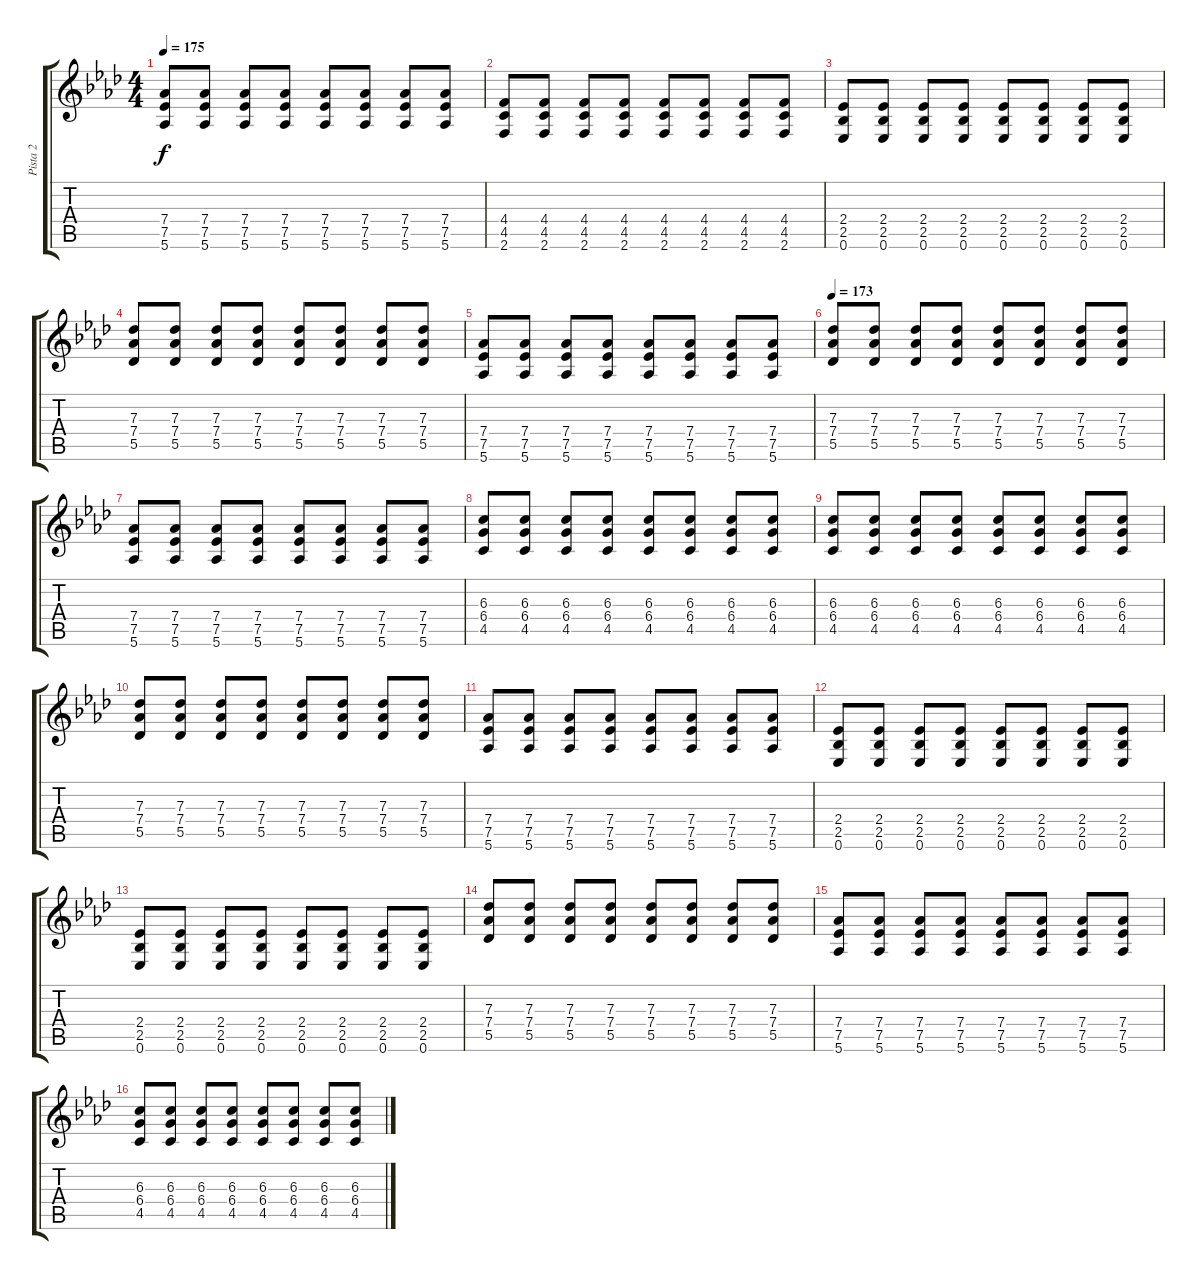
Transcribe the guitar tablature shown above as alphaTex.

\track ("Pista 2" "Pista 2") {instrument distortionguitar}
\staff {score tabs}
\tuning (Eb4 Bb3 Gb3 Db3 Ab2 Eb2) {hide}
\ts (4 4)
\tempo 175
\clef g2
\ks fminor
(7.4 7.5 5.6).8{dy f} (7.4 7.5 5.6).8 (7.4 7.5 5.6).8 (7.4 7.5 5.6).8 (7.4 7.5 5.6).8 (7.4 7.5 5.6).8 (7.4 7.5 5.6).8 (7.4 7.5 5.6).8 |
(4.4 4.5 2.6).8 (4.4 4.5 2.6).8 (4.4 4.5 2.6).8 (4.4 4.5 2.6).8 (4.4 4.5 2.6).8 (4.4 4.5 2.6).8 (4.4 4.5 2.6).8 (4.4 4.5 2.6).8 |
(2.4 2.5 0.6).8 (2.4 2.5 0.6).8 (2.4 2.5 0.6).8 (2.4 2.5 0.6).8 (2.4 2.5 0.6).8 (2.4 2.5 0.6).8 (2.4 2.5 0.6).8 (2.4 2.5 0.6).8 |
(7.3 7.4 5.5).8 (7.3 7.4 5.5).8 (7.3 7.4 5.5).8 (7.3 7.4 5.5).8 (7.3 7.4 5.5).8 (7.3 7.4 5.5).8 (7.3 7.4 5.5).8 (7.3 7.4 5.5).8 |
(7.4 7.5 5.6).8 (7.4 7.5 5.6).8 (7.4 7.5 5.6).8 (7.4 7.5 5.6).8 (7.4 7.5 5.6).8 (7.4 7.5 5.6).8 (7.4 7.5 5.6).8 (7.4 7.5 5.6).8 |
\tempo 173
(7.3 7.4 5.5).8 (7.3 7.4 5.5).8 (7.3 7.4 5.5).8 (7.3 7.4 5.5).8 (7.3 7.4 5.5).8 (7.3 7.4 5.5).8 (7.3 7.4 5.5).8 (7.3 7.4 5.5).8 |
(7.4 7.5 5.6).8 (7.4 7.5 5.6).8 (7.4 7.5 5.6).8 (7.4 7.5 5.6).8 (7.4 7.5 5.6).8 (7.4 7.5 5.6).8 (7.4 7.5 5.6).8 (7.4 7.5 5.6).8 |
(6.3 6.4 4.5).8 (6.3 6.4 4.5).8 (6.3 6.4 4.5).8 (6.3 6.4 4.5).8 (6.3 6.4 4.5).8 (6.3 6.4 4.5).8 (6.3 6.4 4.5).8 (6.3 6.4 4.5).8 |
(6.3 6.4 4.5).8 (6.3 6.4 4.5).8 (6.3 6.4 4.5).8 (6.3 6.4 4.5).8 (6.3 6.4 4.5).8 (6.3 6.4 4.5).8 (6.3 6.4 4.5).8 (6.3 6.4 4.5).8 |
(7.3 7.4 5.5).8 (7.3 7.4 5.5).8 (7.3 7.4 5.5).8 (7.3 7.4 5.5).8 (7.3 7.4 5.5).8 (7.3 7.4 5.5).8 (7.3 7.4 5.5).8 (7.3 7.4 5.5).8 |
(7.4 7.5 5.6).8 (7.4 7.5 5.6).8 (7.4 7.5 5.6).8 (7.4 7.5 5.6).8 (7.4 7.5 5.6).8 (7.4 7.5 5.6).8 (7.4 7.5 5.6).8 (7.4 7.5 5.6).8 |
(2.4 2.5 0.6).8 (2.4 2.5 0.6).8 (2.4 2.5 0.6).8 (2.4 2.5 0.6).8 (2.4 2.5 0.6).8 (2.4 2.5 0.6).8 (2.4 2.5 0.6).8 (2.4 2.5 0.6).8 |
(2.4 2.5 0.6).8 (2.4 2.5 0.6).8 (2.4 2.5 0.6).8 (2.4 2.5 0.6).8 (2.4 2.5 0.6).8 (2.4 2.5 0.6).8 (2.4 2.5 0.6).8 (2.4 2.5 0.6).8 |
(7.3 7.4 5.5).8 (7.3 7.4 5.5).8 (7.3 7.4 5.5).8 (7.3 7.4 5.5).8 (7.3 7.4 5.5).8 (7.3 7.4 5.5).8 (7.3 7.4 5.5).8 (7.3 7.4 5.5).8 |
(7.4 7.5 5.6).8 (7.4 7.5 5.6).8 (7.4 7.5 5.6).8 (7.4 7.5 5.6).8 (7.4 7.5 5.6).8 (7.4 7.5 5.6).8 (7.4 7.5 5.6).8 (7.4 7.5 5.6).8 |
(6.3 6.4 4.5).8 (6.3 6.4 4.5).8 (6.3 6.4 4.5).8 (6.3 6.4 4.5).8 (6.3 6.4 4.5).8 (6.3 6.4 4.5).8 (6.3 6.4 4.5).8 (6.3 6.4 4.5).8
